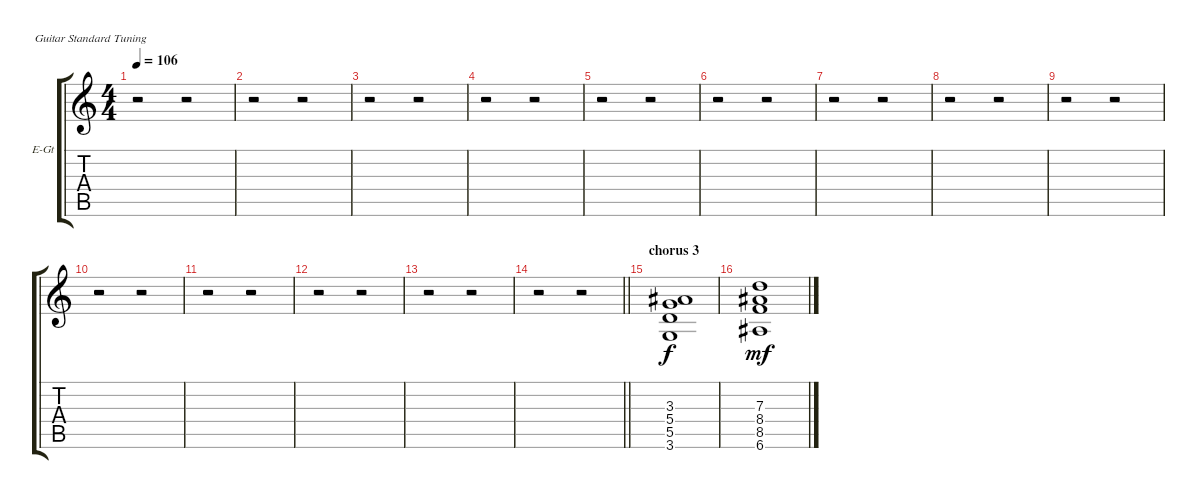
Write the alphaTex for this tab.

\bracketExtendMode groupsimilarinstruments
\firstSystemTrackNameOrientation horizontal
\otherSystemsTrackNameOrientation horizontal
\track ("Electric Guitar" "E-Gt") {instrument overdrivenguitar}
\staff {score tabs}
\tuning (E4 B3 G3 D3 A2 E2)
\ts (4 4)
\tempo 106
\clef g2
\scale
0.333333
\ks c
r.2{dy mf} r.2 |
\scale
0.333333 r.2 r.2 |
\scale
0.333333 r.2 r.2 |
\scale
0.333333 r.2 r.2 |
\scale
0.333333 r.2 r.2 |
\scale
0.333333 r.2 r.2 |
\scale
0.333333 r.2 r.2 |
\scale
0.333333 r.2 r.2 |
\scale
0.333333 r.2 r.2 |
\scale
0.333333 r.2 r.2 |
\scale
0.333333 r.2 r.2 |
\scale
0.333333 r.2 r.2 |
\scale
0.333333 r.2 r.2 |
\scale
0.333333
\barLineRight lightlight
r.2 r.2 |
\section ("" "chorus 3")
\scale
0.333333 (3.3 5.4 5.5 3.6).1{dy f} |
\scale
0.333333 (7.3 8.4 8.5 6.6).1{dy mf}
